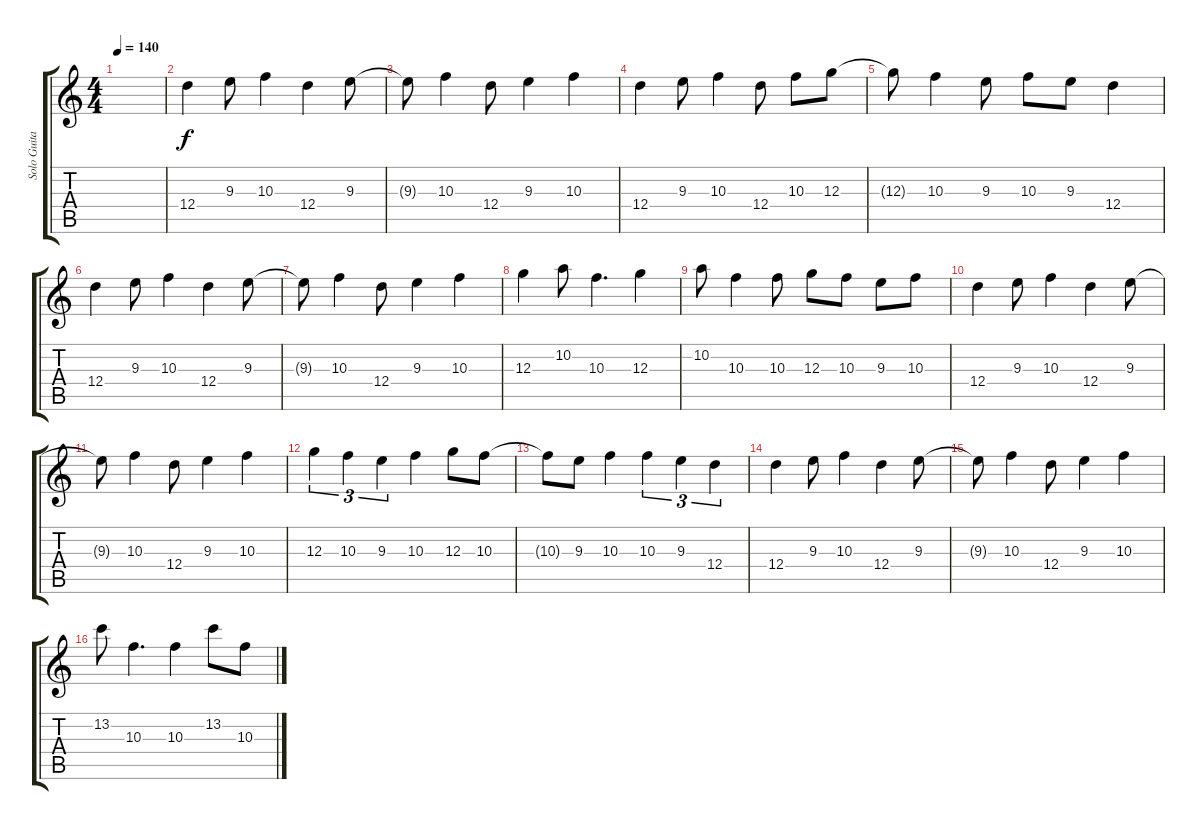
\track ("Solo Guitar1 - John Frusciante" "Solo Guita") {instrument electricguitarjazz}
\staff {score tabs}
\tuning (E4 B3 G3 D3 A2 E2) {hide}
\ts (4 4)
\tempo 140
\clef g2
\ks c
|
12.4.4{instrument electricguitarclean} 9.3.8 10.3.4 12.4.4 9.3.8 |
9.3{t}.8 10.3.4 12.4.8 9.3.4 10.3.4 |
12.4.4 9.3.8 10.3.4 12.4.8 10.3.8 12.3.8 |
12.3{t}.8 10.3.4 9.3.8 10.3.8 9.3.8 12.4.4 |
12.4.4 9.3.8 10.3.4 12.4.4 9.3.8 |
9.3{t}.8 10.3.4 12.4.8 9.3.4 10.3.4 |
12.3.4 10.2.8 10.3.4{d} 12.3.4 |
10.2.8 10.3.4 10.3.8 12.3.8 10.3.8 9.3.8 10.3.8 |
12.4.4 9.3.8 10.3.4 12.4.4 9.3.8 |
9.3{t}.8 10.3.4 12.4.8 9.3.4 10.3.4 |
12.3.4{tu (3 2)} 10.3.4{tu (3 2)} 9.3.4{tu (3 2)} 10.3.4 12.3.8 10.3.8 |
10.3{t}.8 9.3.8 10.3.4 10.3.4{tu (3 2)} 9.3.4{tu (3 2)} 12.4.4{tu (3 2)} |
12.4.4 9.3.8 10.3.4 12.4.4 9.3.8 |
9.3{t}.8 10.3.4 12.4.8 9.3.4 10.3.4 |
13.2.8 10.3.4{d} 10.3.4 13.2.8 10.3.8
